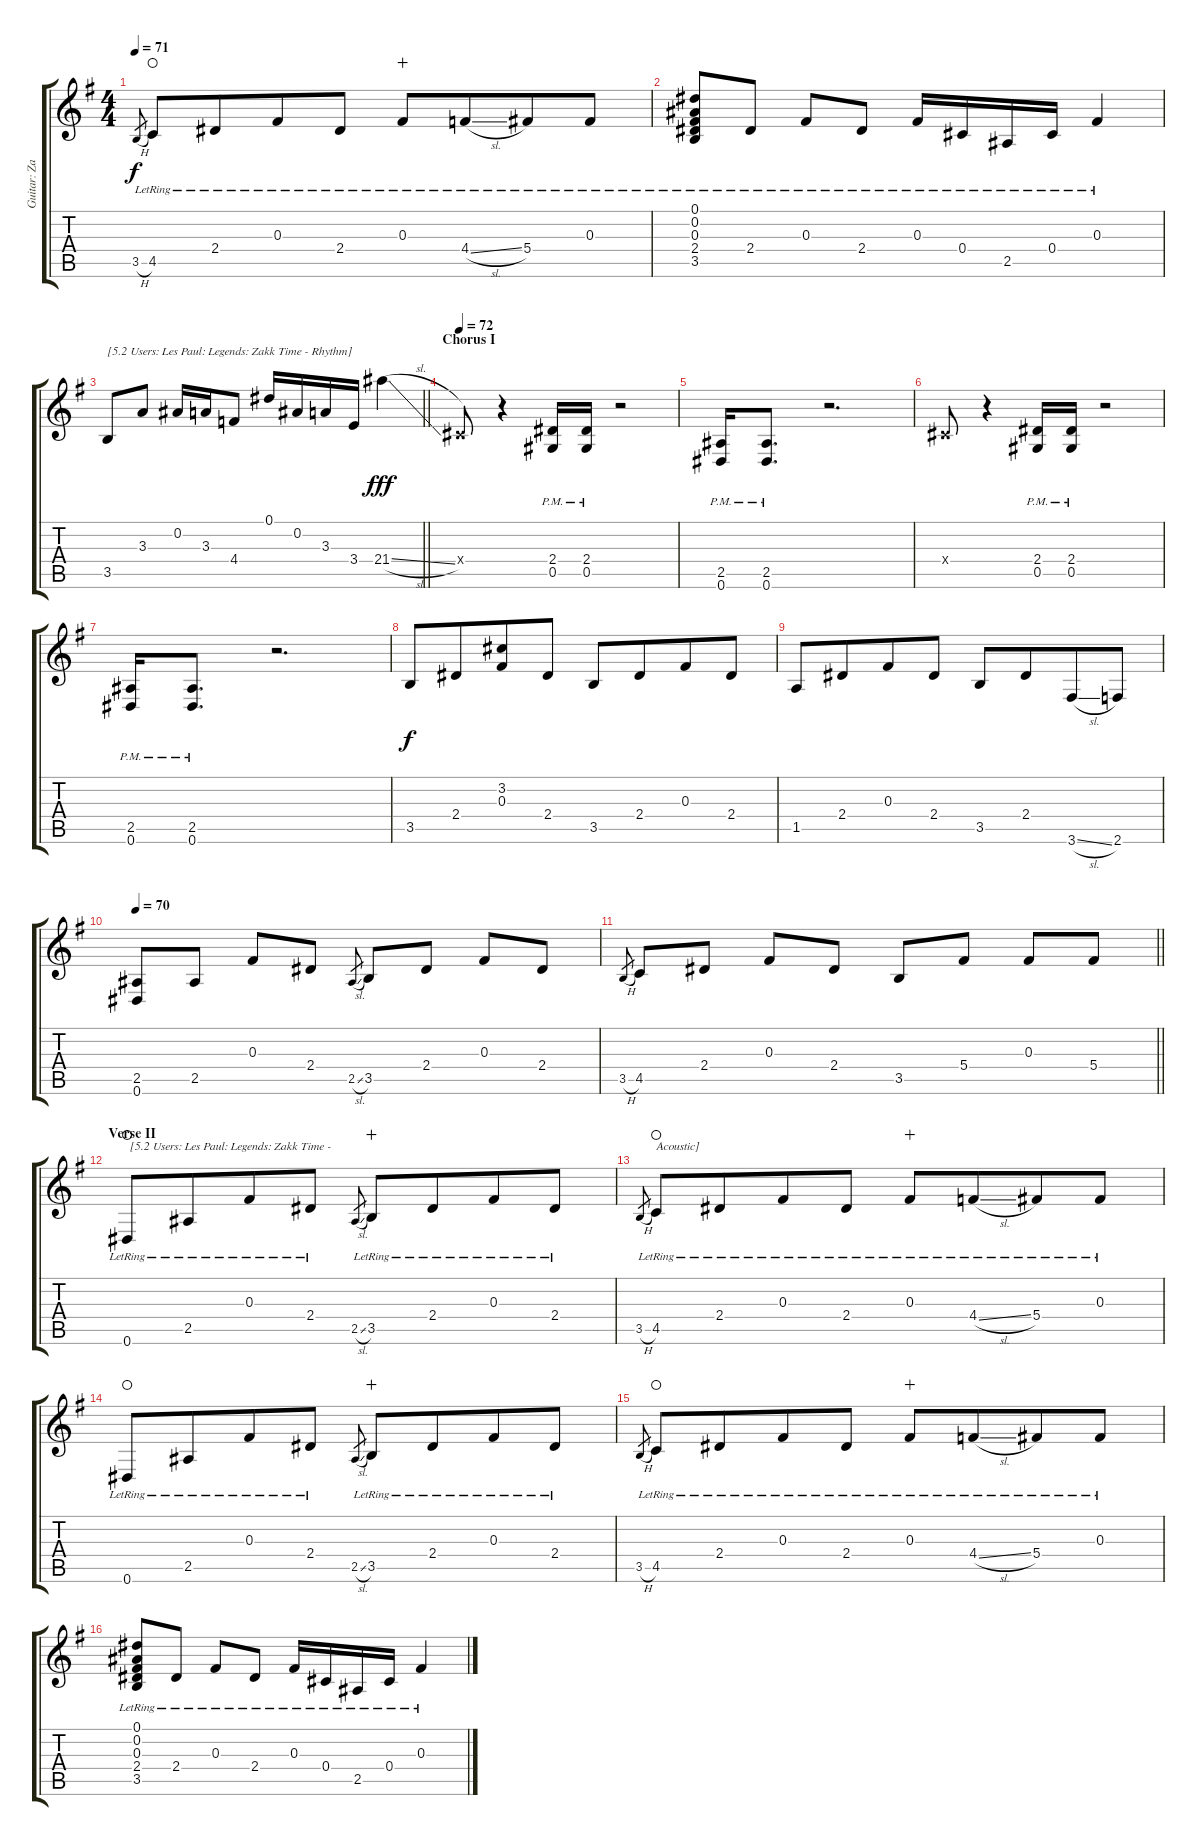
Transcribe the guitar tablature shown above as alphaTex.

\track ("Guitar: Zakk" "Guitar: Za") {instrument overdrivenguitar}
\staff {score tabs}
\tuning (Eb4 Bb3 Gb3 Db3 Ab2 Eb2) {hide}
\ts (4 4)
\tempo 71
\clef g2
\ks g
3.5{h}.8{gr dy f} 4.5{lr}.8{waho} 2.4{lr}.8{beam merge} 0.3{lr}.8 2.4{lr}.8 0.3{lr}.8{wahc} 4.4{sl lr}.8{beam merge} 5.4{lr}.8 0.3{lr}.8 |
(0.1{lr} 0.2{lr} 0.3{lr} 2.4{lr} 3.5{lr}).8 2.4{lr}.8 0.3{lr}.8 2.4{lr}.8 0.3{lr}.16 0.4{lr}.16 2.5{lr}.16 0.4{lr}.16 0.3{lr}.4 |
\barLineRight lightlight
3.5.8{txt "[5.2 Users: Les Paul: Legends: Zakk Time - Rhythm]" volume 13 instrument overdrivenguitar} 3.3.8 0.2.16 3.3.16 4.4.8 0.1.16 0.2.16 3.3.16 3.4.16 21.4{sl}.4{dy fff} |
\section ("" "Chorus I")
\tempo 72
0.4{x}.8 r.4 (2.4 0.5{pm}).16 (2.4 0.5{pm}).16 r.2 |
(2.5{pm} 0.6{pm}).16 (2.5{pm} 0.6{pm}).8{d} r.2{d} |
0.4{x}.8 r.4 (2.4 0.5{pm}).16 (2.4 0.5{pm}).16 r.2 |
(2.5{pm} 0.6{pm}).16 (2.5{pm} 0.6{pm}).8{d} r.2{d} |
3.5.8{dy f beam merge} 2.4.8{beam merge} (3.2 0.3).8{beam merge} 2.4.8 3.5.8{beam merge} 2.4.8{beam merge} 0.3.8{beam merge} 2.4.8 |
1.5.8{beam merge} 2.4.8{beam merge} 0.3.8{beam merge} 2.4.8 3.5.8{beam merge} 2.4.8{beam merge} 3.6{sl}.8{beam merge} 2.6.8 |
\tempo 70
(2.5 0.6).8 2.5.8 0.3.8 2.4.8 2.5{sl}.8{gr} 3.5.8 2.4.8 0.3.8 2.4.8 |
\barLineRight lightlight
3.5{h}.8{gr} 4.5.8 2.4.8 0.3.8 2.4.8 3.5.8 5.4.8 0.3.8 5.4.8 |
\section ("" "Verse II")
0.6{lr}.8{txt " [5.2 Users: Les Paul: Legends: Zakk Time - " volume 6 instrument overdrivenguitar waho} 2.5{lr}.8{beam merge} 0.3{lr}.8 2.4{lr}.8 2.5{sl}.8{gr} 3.5{lr}.8{wahc} 2.4{lr}.8{beam merge} 0.3{lr}.8 2.4{lr}.8 |
3.5{h}.8{gr} 4.5{lr}.8{txt "Acoustic]" waho} 2.4{lr}.8{beam merge} 0.3{lr}.8 2.4{lr}.8 0.3{lr}.8{wahc} 4.4{sl lr}.8{beam merge} 5.4{lr}.8 0.3{lr}.8 |
0.6{lr}.8{waho} 2.5{lr}.8{beam merge} 0.3{lr}.8 2.4{lr}.8 2.5{sl}.8{gr} 3.5{lr}.8{wahc} 2.4{lr}.8{beam merge} 0.3{lr}.8 2.4{lr}.8 |
3.5{h}.8{gr} 4.5{lr}.8{waho} 2.4{lr}.8{beam merge} 0.3{lr}.8 2.4{lr}.8 0.3{lr}.8{wahc} 4.4{sl lr}.8{beam merge} 5.4{lr}.8 0.3{lr}.8 |
(0.1{lr} 0.2{lr} 0.3{lr} 2.4{lr} 3.5{lr}).8 2.4{lr}.8 0.3{lr}.8 2.4{lr}.8 0.3{lr}.16 0.4{lr}.16 2.5{lr}.16 0.4{lr}.16 0.3{lr}.4
